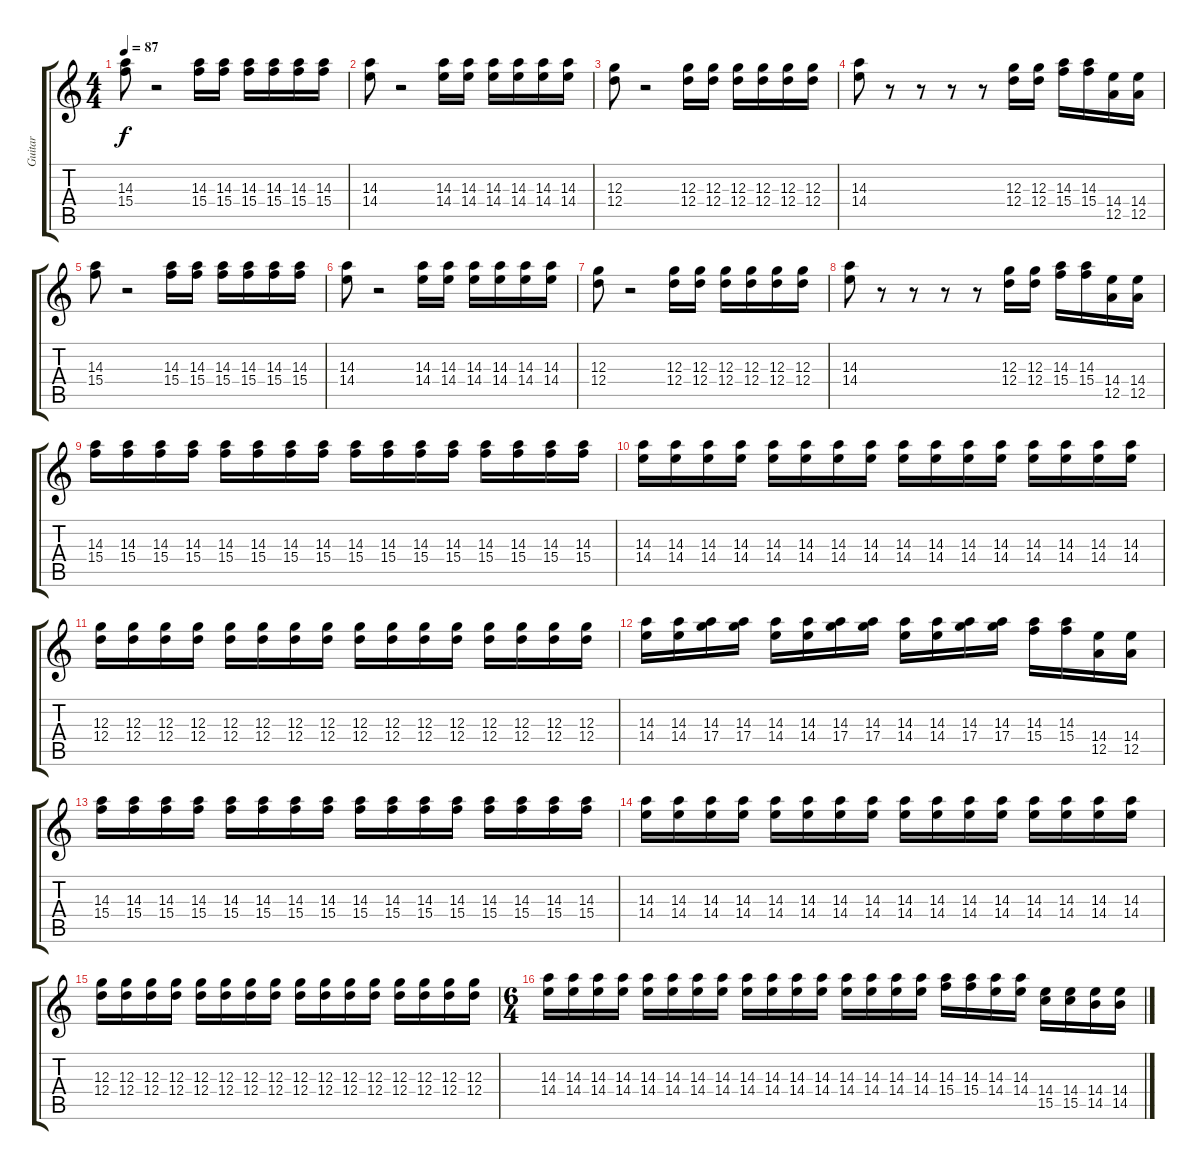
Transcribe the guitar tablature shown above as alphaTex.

\track ("Guitar" "Guitar") {instrument electricguitarmuted}
\staff {score tabs}
\tuning (E4 B3 G3 D3 A2 E2) {hide}
\ts (4 4)
\tempo 87
\clef g2
\ks c
(14.3 15.4).8{dy f} r.2 (14.3 15.4).16 (14.3 15.4).16 (14.3 15.4).16 (14.3 15.4).16 (14.3 15.4).16 (14.3 15.4).16 |
(14.3 14.4).8 r.2 (14.3 14.4).16 (14.3 14.4).16 (14.3 14.4).16 (14.3 14.4).16 (14.3 14.4).16 (14.3 14.4).16 |
(12.3 12.4).8 r.2 (12.3 12.4).16 (12.3 12.4).16 (12.3 12.4).16 (12.3 12.4).16 (12.3 12.4).16 (12.3 12.4).16 |
(14.3 14.4).8 r.8 r.8 r.8 r.8 (12.3 12.4).16 (12.3 12.4).16 (14.3 15.4).16 (14.3 15.4).16 (14.4 12.5).16 (14.4 12.5).16 |
(14.3 15.4).8 r.2 (14.3 15.4).16 (14.3 15.4).16 (14.3 15.4).16 (14.3 15.4).16 (14.3 15.4).16 (14.3 15.4).16 |
(14.3 14.4).8 r.2 (14.3 14.4).16 (14.3 14.4).16 (14.3 14.4).16 (14.3 14.4).16 (14.3 14.4).16 (14.3 14.4).16 |
(12.3 12.4).8 r.2 (12.3 12.4).16 (12.3 12.4).16 (12.3 12.4).16 (12.3 12.4).16 (12.3 12.4).16 (12.3 12.4).16 |
(14.3 14.4).8 r.8 r.8 r.8 r.8 (12.3 12.4).16 (12.3 12.4).16 (14.3 15.4).16 (14.3 15.4).16 (14.4 12.5).16 (14.4 12.5).16 |
(14.3 15.4).16 (14.3 15.4).16 (14.3 15.4).16 (14.3 15.4).16 (14.3 15.4).16 (14.3 15.4).16 (14.3 15.4).16 (14.3 15.4).16 (14.3 15.4).16 (14.3 15.4).16 (14.3 15.4).16 (14.3 15.4).16 (14.3 15.4).16 (14.3 15.4).16 (14.3 15.4).16 (14.3 15.4).16 |
(14.3 14.4).16 (14.3 14.4).16 (14.3 14.4).16 (14.3 14.4).16 (14.3 14.4).16 (14.3 14.4).16 (14.3 14.4).16 (14.3 14.4).16 (14.3 14.4).16 (14.3 14.4).16 (14.3 14.4).16 (14.3 14.4).16 (14.3 14.4).16 (14.3 14.4).16 (14.3 14.4).16 (14.3 14.4).16 |
(12.3 12.4).16 (12.3 12.4).16 (12.3 12.4).16 (12.3 12.4).16 (12.3 12.4).16 (12.3 12.4).16 (12.3 12.4).16 (12.3 12.4).16 (12.3 12.4).16 (12.3 12.4).16 (12.3 12.4).16 (12.3 12.4).16 (12.3 12.4).16 (12.3 12.4).16 (12.3 12.4).16 (12.3 12.4).16 |
(14.3 14.4).16 (14.3 14.4).16 (14.3 17.4).16 (14.3 17.4).16 (14.3 14.4).16 (14.3 14.4).16 (14.3 17.4).16 (14.3 17.4).16 (14.3 14.4).16 (14.3 14.4).16 (14.3 17.4).16 (14.3 17.4).16 (14.3 15.4).16 (14.3 15.4).16 (14.4 12.5).16 (14.4 12.5).16 |
(14.3 15.4).16 (14.3 15.4).16 (14.3 15.4).16 (14.3 15.4).16 (14.3 15.4).16 (14.3 15.4).16 (14.3 15.4).16 (14.3 15.4).16 (14.3 15.4).16 (14.3 15.4).16 (14.3 15.4).16 (14.3 15.4).16 (14.3 15.4).16 (14.3 15.4).16 (14.3 15.4).16 (14.3 15.4).16 |
(14.3 14.4).16 (14.3 14.4).16 (14.3 14.4).16 (14.3 14.4).16 (14.3 14.4).16 (14.3 14.4).16 (14.3 14.4).16 (14.3 14.4).16 (14.3 14.4).16 (14.3 14.4).16 (14.3 14.4).16 (14.3 14.4).16 (14.3 14.4).16 (14.3 14.4).16 (14.3 14.4).16 (14.3 14.4).16 |
(12.3 12.4).16 (12.3 12.4).16 (12.3 12.4).16 (12.3 12.4).16 (12.3 12.4).16 (12.3 12.4).16 (12.3 12.4).16 (12.3 12.4).16 (12.3 12.4).16 (12.3 12.4).16 (12.3 12.4).16 (12.3 12.4).16 (12.3 12.4).16 (12.3 12.4).16 (12.3 12.4).16 (12.3 12.4).16 |
\ts (6 4)
(14.3 14.4).16 (14.3 14.4).16 (14.3 14.4).16 (14.3 14.4).16 (14.3 14.4).16 (14.3 14.4).16 (14.3 14.4).16 (14.3 14.4).16 (14.3 14.4).16 (14.3 14.4).16 (14.3 14.4).16 (14.3 14.4).16 (14.3 14.4).16 (14.3 14.4).16 (14.3 14.4).16 (14.3 14.4).16 (14.3 15.4).16 (14.3 15.4).16 (14.3 14.4).16 (14.3 14.4).16 (14.4 15.5).16 (14.4 15.5).16 (14.4 14.5).16 (14.4 14.5).16
